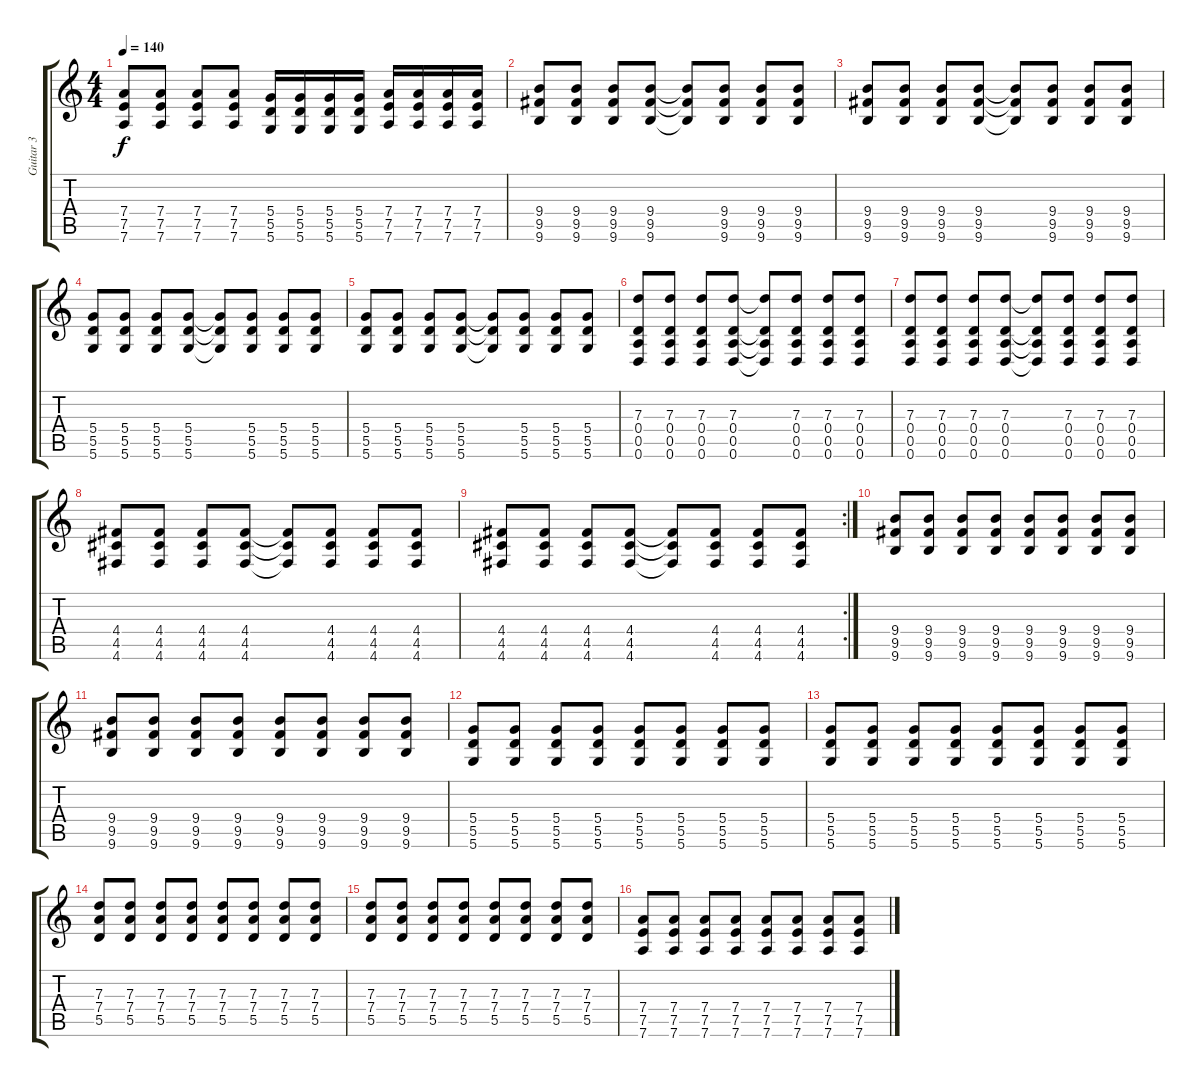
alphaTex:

\track ("Guitar 3" "Guitar 3") {instrument overdrivenguitar}
\staff {score tabs}
\tuning (E4 B3 G3 D3 A2 D2) {hide}
\ts (4 4)
\tempo 140
\clef g2
\ks c
(7.4 7.5 7.6).8{dy f} (7.4 7.5 7.6).8 (7.4 7.5 7.6).8 (7.4 7.5 7.6).8 (5.4 5.5 5.6).16 (5.4 5.5 5.6).16 (5.4 5.5 5.6).16 (5.4 5.5 5.6).16 (7.4 7.5 7.6).16 (7.4 7.5 7.6).16 (7.4 7.5 7.6).16 (7.4 7.5 7.6).16 |
(9.4 9.5 9.6).8 (9.4 9.5 9.6).8 (9.4 9.5 9.6).8 (9.4 9.5 9.6).8 (9.4{t} 9.5{t} 9.6{t}).8 (9.4 9.5 9.6).8 (9.4 9.5 9.6).8 (9.4 9.5 9.6).8 |
(9.4 9.5 9.6).8 (9.4 9.5 9.6).8 (9.4 9.5 9.6).8 (9.4 9.5 9.6).8 (9.4{t} 9.5{t} 9.6{t}).8 (9.4 9.5 9.6).8 (9.4 9.5 9.6).8 (9.4 9.5 9.6).8 |
(5.4 5.5 5.6).8 (5.4 5.5 5.6).8 (5.4 5.5 5.6).8 (5.4 5.5 5.6).8 (5.4{t} 5.5{t} 5.6{t}).8 (5.4 5.5 5.6).8 (5.4 5.5 5.6).8 (5.4 5.5 5.6).8 |
(5.4 5.5 5.6).8 (5.4 5.5 5.6).8 (5.4 5.5 5.6).8 (5.4 5.5 5.6).8 (5.4{t} 5.5{t} 5.6{t}).8 (5.4 5.5 5.6).8 (5.4 5.5 5.6).8 (5.4 5.5 5.6).8 |
(7.3 0.4 0.5 0.6).8 (7.3 0.4 0.5 0.6).8 (7.3 0.4 0.5 0.6).8 (7.3 0.4 0.5 0.6).8 (7.3{t} 0.4{t} 0.5{t} 0.6{t}).8 (7.3 0.4 0.5 0.6).8 (7.3 0.4 0.5 0.6).8 (7.3 0.4 0.5 0.6).8 |
(7.3 0.4 0.5 0.6).8 (7.3 0.4 0.5 0.6).8 (7.3 0.4 0.5 0.6).8 (7.3 0.4 0.5 0.6).8 (7.3{t} 0.4{t} 0.5{t} 0.6{t}).8 (7.3 0.4 0.5 0.6).8 (7.3 0.4 0.5 0.6).8 (7.3 0.4 0.5 0.6).8 |
(4.4 4.5 4.6).8 (4.4 4.5 4.6).8 (4.4 4.5 4.6).8 (4.4 4.5 4.6).8 (4.4{t} 4.5{t} 4.6{t}).8 (4.4 4.5 4.6).8 (4.4 4.5 4.6).8 (4.4 4.5 4.6).8 |
\rc 2
(4.4 4.5 4.6).8 (4.4 4.5 4.6).8 (4.4 4.5 4.6).8 (4.4 4.5 4.6).8 (4.4{t} 4.5{t} 4.6{t}).8 (4.4 4.5 4.6).8 (4.4 4.5 4.6).8 (4.4 4.5 4.6).8 |
(9.4 9.5 9.6).8 (9.4 9.5 9.6).8 (9.4 9.5 9.6).8 (9.4 9.5 9.6).8 (9.4 9.5 9.6).8 (9.4 9.5 9.6).8 (9.4 9.5 9.6).8 (9.4 9.5 9.6).8 |
(9.4 9.5 9.6).8 (9.4 9.5 9.6).8 (9.4 9.5 9.6).8 (9.4 9.5 9.6).8 (9.4 9.5 9.6).8 (9.4 9.5 9.6).8 (9.4 9.5 9.6).8 (9.4 9.5 9.6).8 |
(5.4 5.5 5.6).8 (5.4 5.5 5.6).8 (5.4 5.5 5.6).8 (5.4 5.5 5.6).8 (5.4 5.5 5.6).8 (5.4 5.5 5.6).8 (5.4 5.5 5.6).8 (5.4 5.5 5.6).8 |
(5.4 5.5 5.6).8 (5.4 5.5 5.6).8 (5.4 5.5 5.6).8 (5.4 5.5 5.6).8 (5.4 5.5 5.6).8 (5.4 5.5 5.6).8 (5.4 5.5 5.6).8 (5.4 5.5 5.6).8 |
(7.3 7.4 5.5).8 (7.3 7.4 5.5).8 (7.3 7.4 5.5).8 (7.3 7.4 5.5).8 (7.3 7.4 5.5).8 (7.3 7.4 5.5).8 (7.3 7.4 5.5).8 (7.3 7.4 5.5).8 |
(7.3 7.4 5.5).8 (7.3 7.4 5.5).8 (7.3 7.4 5.5).8 (7.3 7.4 5.5).8 (7.3 7.4 5.5).8 (7.3 7.4 5.5).8 (7.3 7.4 5.5).8 (7.3 7.4 5.5).8 |
(7.4 7.5 7.6).8 (7.4 7.5 7.6).8 (7.4 7.5 7.6).8 (7.4 7.5 7.6).8 (7.4 7.5 7.6).8 (7.4 7.5 7.6).8 (7.4 7.5 7.6).8 (7.4 7.5 7.6).8
